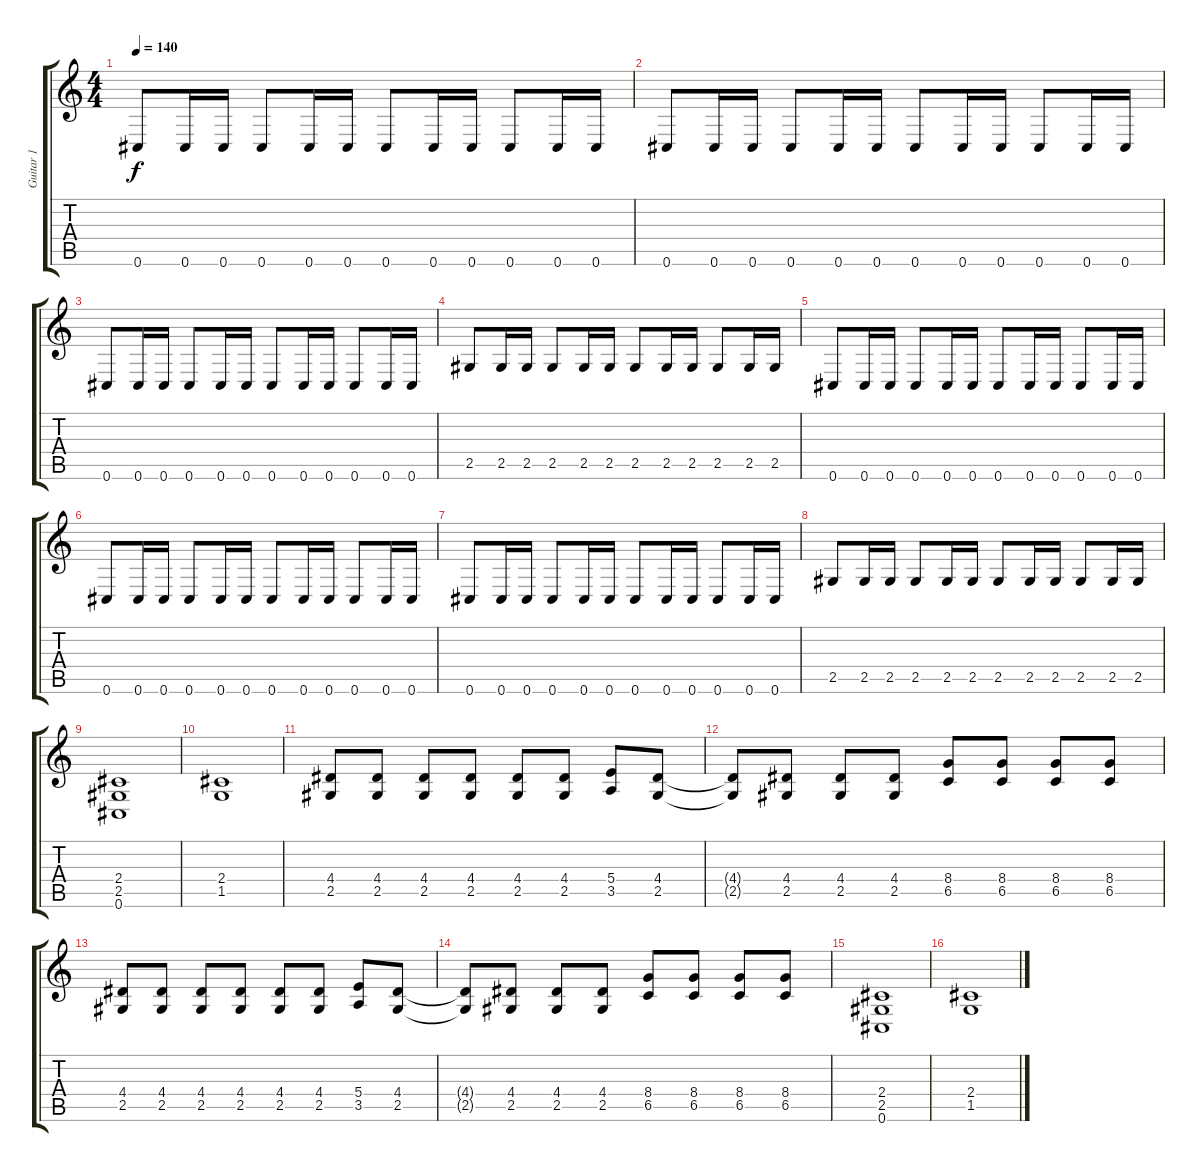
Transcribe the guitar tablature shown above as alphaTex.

\track ("Guitar 1" "Guitar 1") {instrument distortionguitar}
\staff {score tabs}
\tuning (Db4 Ab3 E3 B2 Gb2 Db2) {hide}
\ts (4 4)
\tempo 140
\clef g2
\ks c
0.6.8{dy f} 0.6.16 0.6.16 0.6.8 0.6.16 0.6.16 0.6.8 0.6.16 0.6.16 0.6.8 0.6.16 0.6.16 |
0.6.8 0.6.16 0.6.16 0.6.8 0.6.16 0.6.16 0.6.8 0.6.16 0.6.16 0.6.8 0.6.16 0.6.16 |
0.6.8 0.6.16 0.6.16 0.6.8 0.6.16 0.6.16 0.6.8 0.6.16 0.6.16 0.6.8 0.6.16 0.6.16 |
2.5.8 2.5.16 2.5.16 2.5.8 2.5.16 2.5.16 2.5.8 2.5.16 2.5.16 2.5.8 2.5.16 2.5.16 |
0.6.8 0.6.16 0.6.16 0.6.8 0.6.16 0.6.16 0.6.8 0.6.16 0.6.16 0.6.8 0.6.16 0.6.16 |
0.6.8 0.6.16 0.6.16 0.6.8 0.6.16 0.6.16 0.6.8 0.6.16 0.6.16 0.6.8 0.6.16 0.6.16 |
0.6.8 0.6.16 0.6.16 0.6.8 0.6.16 0.6.16 0.6.8 0.6.16 0.6.16 0.6.8 0.6.16 0.6.16 |
2.5.8 2.5.16 2.5.16 2.5.8 2.5.16 2.5.16 2.5.8 2.5.16 2.5.16 2.5.8 2.5.16 2.5.16 |
(2.4 2.5 0.6).1 |
(2.4 1.5).1 |
(4.4 2.5).8 (4.4 2.5).8 (4.4 2.5).8 (4.4 2.5).8 (4.4 2.5).8 (4.4 2.5).8 (5.4 3.5).8 (4.4 2.5).8 |
(4.4{t} 2.5{t}).8 (4.4 2.5).8 (4.4 2.5).8 (4.4 2.5).8 (8.4 6.5).8 (8.4 6.5).8 (8.4 6.5).8 (8.4 6.5).8 |
(4.4 2.5).8 (4.4 2.5).8 (4.4 2.5).8 (4.4 2.5).8 (4.4 2.5).8 (4.4 2.5).8 (5.4 3.5).8 (4.4 2.5).8 |
(4.4{t} 2.5{t}).8 (4.4 2.5).8 (4.4 2.5).8 (4.4 2.5).8 (8.4 6.5).8 (8.4 6.5).8 (8.4 6.5).8 (8.4 6.5).8 |
(2.4 2.5 0.6).1 |
(2.4 1.5).1
